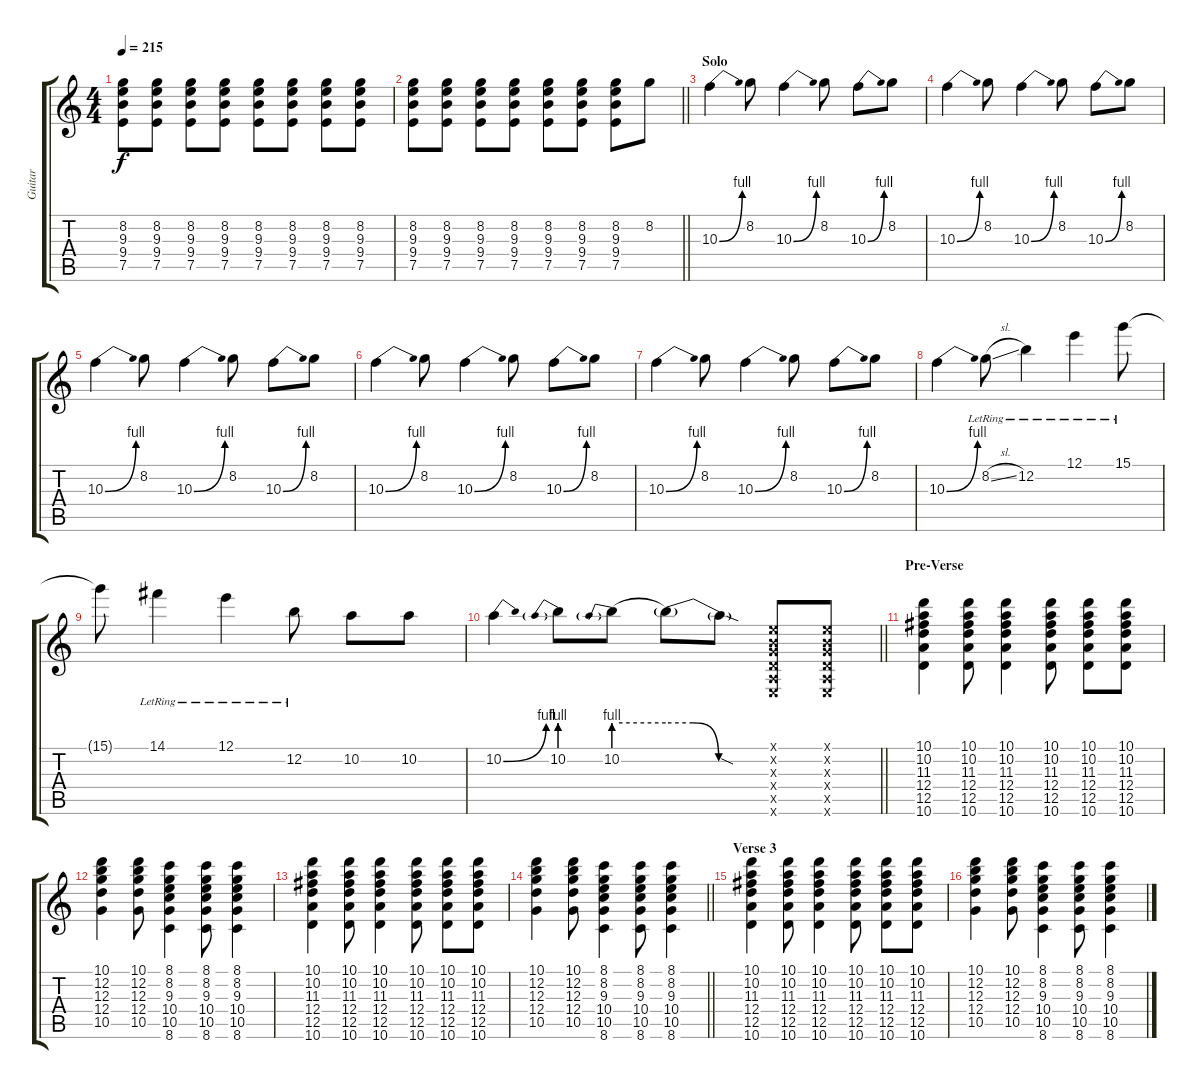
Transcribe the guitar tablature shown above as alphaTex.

\track ("Guitar" "Guitar") {instrument distortionguitar}
\staff {score tabs}
\tuning (E4 B3 G3 D3 A2 E2) {hide}
\ts (4 4)
\tempo 215
\clef g2
\ks c
(8.2 9.3 9.4 7.5).8{dy f} (8.2 9.3 9.4 7.5).8 (8.2 9.3 9.4 7.5).8 (8.2 9.3 9.4 7.5).8 (8.2 9.3 9.4 7.5).8 (8.2 9.3 9.4 7.5).8 (8.2 9.3 9.4 7.5).8 (8.2 9.3 9.4 7.5).8 |
\barLineRight lightlight
(8.2 9.3 9.4 7.5).8 (8.2 9.3 9.4 7.5).8 (8.2 9.3 9.4 7.5).8 (8.2 9.3 9.4 7.5).8 (8.2 9.3 9.4 7.5).8 (8.2 9.3 9.4 7.5).8 (8.2 9.3 9.4 7.5).8 8.2.8 |
\section ("" "Solo")
10.3{be (bend 0 0 60 4)}.4 8.2.8 10.3{be (bend 0 0 60 4)}.4 8.2.8 10.3{be (bend 0 0 60 4)}.8 8.2.8 |
10.3{be (bend 0 0 60 4)}.4 8.2.8 10.3{be (bend 0 0 60 4)}.4 8.2.8 10.3{be (bend 0 0 60 4)}.8 8.2.8 |
10.3{be (bend 0 0 60 4)}.4 8.2.8 10.3{be (bend 0 0 60 4)}.4 8.2.8 10.3{be (bend 0 0 60 4)}.8 8.2.8 |
10.3{be (bend 0 0 60 4)}.4 8.2.8 10.3{be (bend 0 0 60 4)}.4 8.2.8 10.3{be (bend 0 0 60 4)}.8 8.2.8 |
10.3{be (bend 0 0 60 4)}.4 8.2.8 10.3{be (bend 0 0 60 4)}.4 8.2.8 10.3{be (bend 0 0 60 4)}.8 8.2.8 |
10.3{be (bend 0 0 60 4)}.4 8.2{sl lr}.8 12.2{lr}.4 12.1{lr}.4 15.1{lr}.8 |
15.1{t}.8 14.1{lr}.4 12.1{lr}.4 12.2{lr}.8 10.2.8 10.2.8 |
\barLineRight lightlight
10.2{be (bend 0 0 60 4)}.4 10.2{be (prebend 0 4 60 4)}.8 10.2{be (prebend 0 4 60 4)}.8 10.2{be (custom 0 4 15 4 30 0 60 0) t}.8 10.2{sod t}.8 (0.1{x} 0.2{x} 0.3{x} 0.4{x} 0.5{x} 0.6{x}).8 (0.1{x} 0.2{x} 0.3{x} 0.4{x} 0.5{x} 0.6{x}).8 |
\section ("" "Pre-Verse")
(10.1 10.2 11.3 12.4 12.5 10.6).4 (10.1 10.2 11.3 12.4 12.5 10.6).8 (10.1 10.2 11.3 12.4 12.5 10.6).4 (10.1 10.2 11.3 12.4 12.5 10.6).8 (10.1 10.2 11.3 12.4 12.5 10.6).8 (10.1 10.2 11.3 12.4 12.5 10.6).8 |
(10.1 12.2 12.3 12.4 10.5).4 (10.1 12.2 12.3 12.4 10.5).8 (8.1 8.2 9.3 10.4 10.5 8.6).4 (8.1 8.2 9.3 10.4 10.5 8.6).8 (8.1 8.2 9.3 10.4 10.5 8.6).4 |
(10.1 10.2 11.3 12.4 12.5 10.6).4 (10.1 10.2 11.3 12.4 12.5 10.6).8 (10.1 10.2 11.3 12.4 12.5 10.6).4 (10.1 10.2 11.3 12.4 12.5 10.6).8 (10.1 10.2 11.3 12.4 12.5 10.6).8 (10.1 10.2 11.3 12.4 12.5 10.6).8 |
\barLineRight lightlight
(10.1 12.2 12.3 12.4 10.5).4 (10.1 12.2 12.3 12.4 10.5).8 (8.1 8.2 9.3 10.4 10.5 8.6).4 (8.1 8.2 9.3 10.4 10.5 8.6).8 (8.1 8.2 9.3 10.4 10.5 8.6).4 |
\section ("" "Verse 3")
(10.1 10.2 11.3 12.4 12.5 10.6).4 (10.1 10.2 11.3 12.4 12.5 10.6).8 (10.1 10.2 11.3 12.4 12.5 10.6).4 (10.1 10.2 11.3 12.4 12.5 10.6).8 (10.1 10.2 11.3 12.4 12.5 10.6).8 (10.1 10.2 11.3 12.4 12.5 10.6).8 |
(10.1 12.2 12.3 12.4 10.5).4 (10.1 12.2 12.3 12.4 10.5).8 (8.1 8.2 9.3 10.4 10.5 8.6).4 (8.1 8.2 9.3 10.4 10.5 8.6).8 (8.1 8.2 9.3 10.4 10.5 8.6).4
